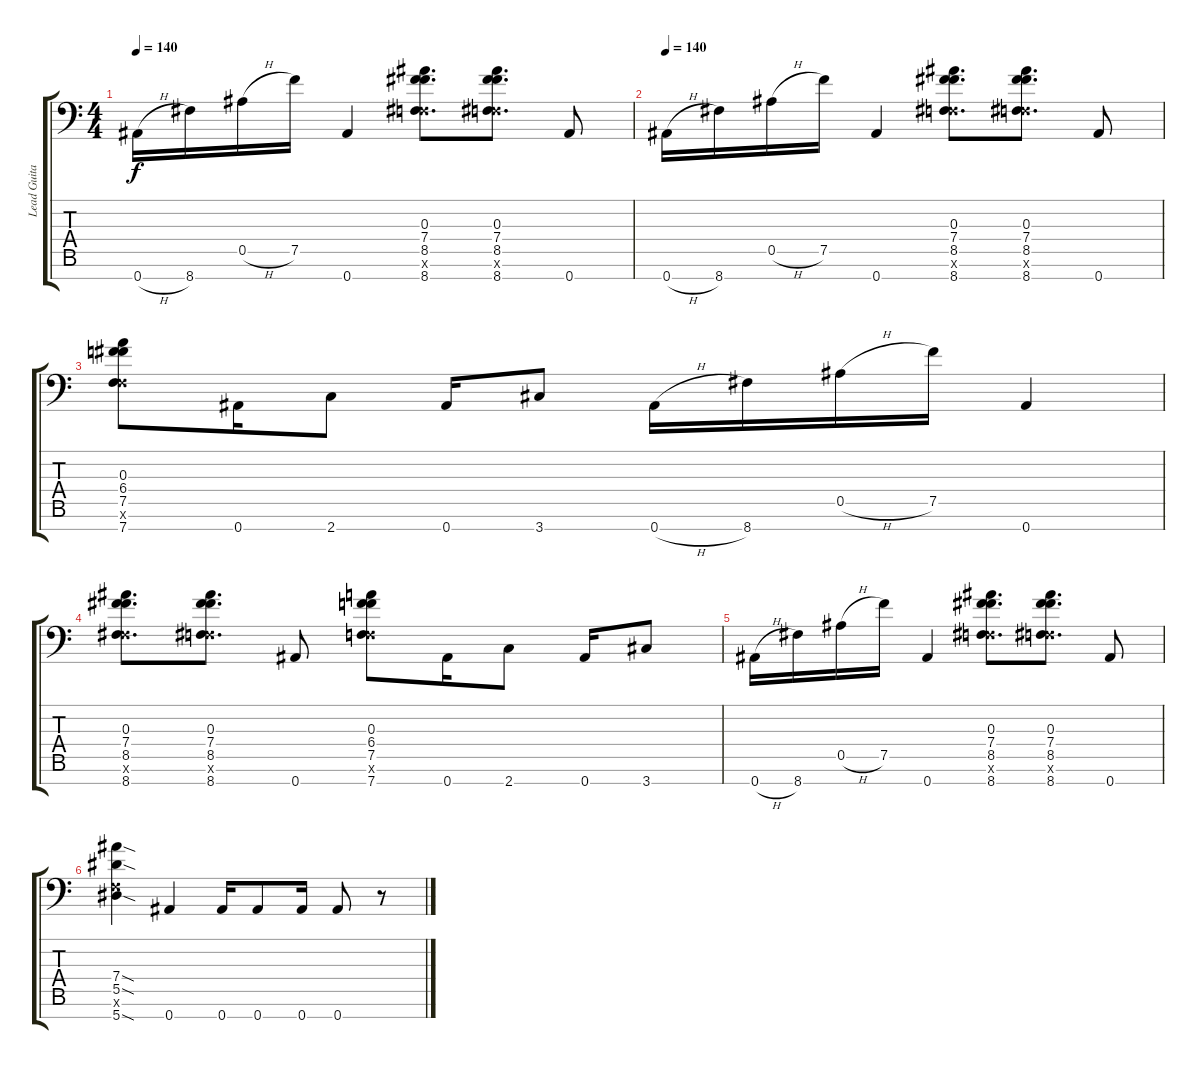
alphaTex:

\track ("Lead Guitar" "Lead Guita") {instrument overdrivenguitar}
\staff {score tabs}
\tuning (Eb4 Bb3 Gb3 Eb3 Bb2 F2 Bb1) {hide}
\ts (4 4)
\tempo 140
\clef f4
\ks c
0.7{h}.16{dy f} 8.7.16 0.5{h}.16 7.5.16 0.7.4 (0.3 7.4 8.5 0.6{x} 8.7).8{d} (0.3 7.4 8.5 0.6{x} 8.7).8{d} 0.7.8 |
\tempo 140
0.7{h}.16 8.7.16 0.5{h}.16 7.5.16 0.7.4 (0.3 7.4 8.5 0.6{x} 8.7).8{d} (0.3 7.4 8.5 0.6{x} 8.7).8{d} 0.7.8 |
(0.3 6.4 7.5 0.6{x} 7.7).8 0.7.16 2.7.8 0.7.16 3.7.8 0.7{h}.16 8.7.16 0.5{h}.16 7.5.16 0.7.4 |
(0.3 7.4 8.5 0.6{x} 8.7).8{d} (0.3 7.4 8.5 0.6{x} 8.7).8{d} 0.7.8 (0.3 6.4 7.5 0.6{x} 7.7).8 0.7.16 2.7.8 0.7.16 3.7.8 |
0.7{h}.16 8.7.16 0.5{h}.16 7.5.16 0.7.4 (0.3 7.4 8.5 0.6{x} 8.7).8{d} (0.3 7.4 8.5 0.6{x} 8.7).8{d} 0.7.8 |
(7.4{sod} 5.5{sod} 0.6{x} 5.7{sod}).4 0.7.4 0.7.16 0.7.8 0.7.16 0.7.8 r.8
